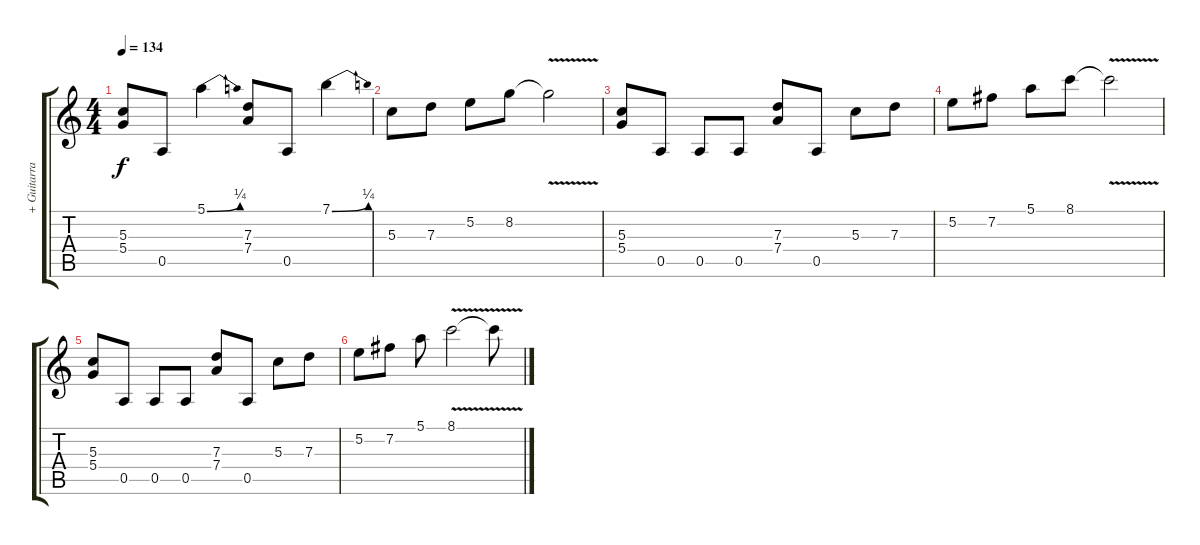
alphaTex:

\track ("+ Guitarra" "+ Guitarra") {instrument overdrivenguitar}
\staff {score tabs}
\tuning (E4 B3 G3 D3 A2 D2) {hide}
\ts (4 4)
\tempo 134
\clef g2
\ks c
(5.3 5.4).8{dy f} 0.5.8 5.1{be (bend 0 0 60 1)}.4 (7.3 7.4).8 0.5.8 7.1{be (bend 0 0 60 1)}.4 |
5.3.8 7.3.8 5.2.8 8.2.8 8.2{v t}.2 |
(5.3 5.4).8 0.5.8 0.5.8 0.5.8 (7.3 7.4).8 0.5.8 5.3.8 7.3.8 |
5.2.8 7.2.8 5.1.8 8.1.8 8.1{v t}.2 |
(5.3 5.4).8 0.5.8 0.5.8 0.5.8 (7.3 7.4).8 0.5.8 5.3.8 7.3.8 |
5.2.8 7.2.8 5.1.8 8.1{v}.2 8.1{t}.8
